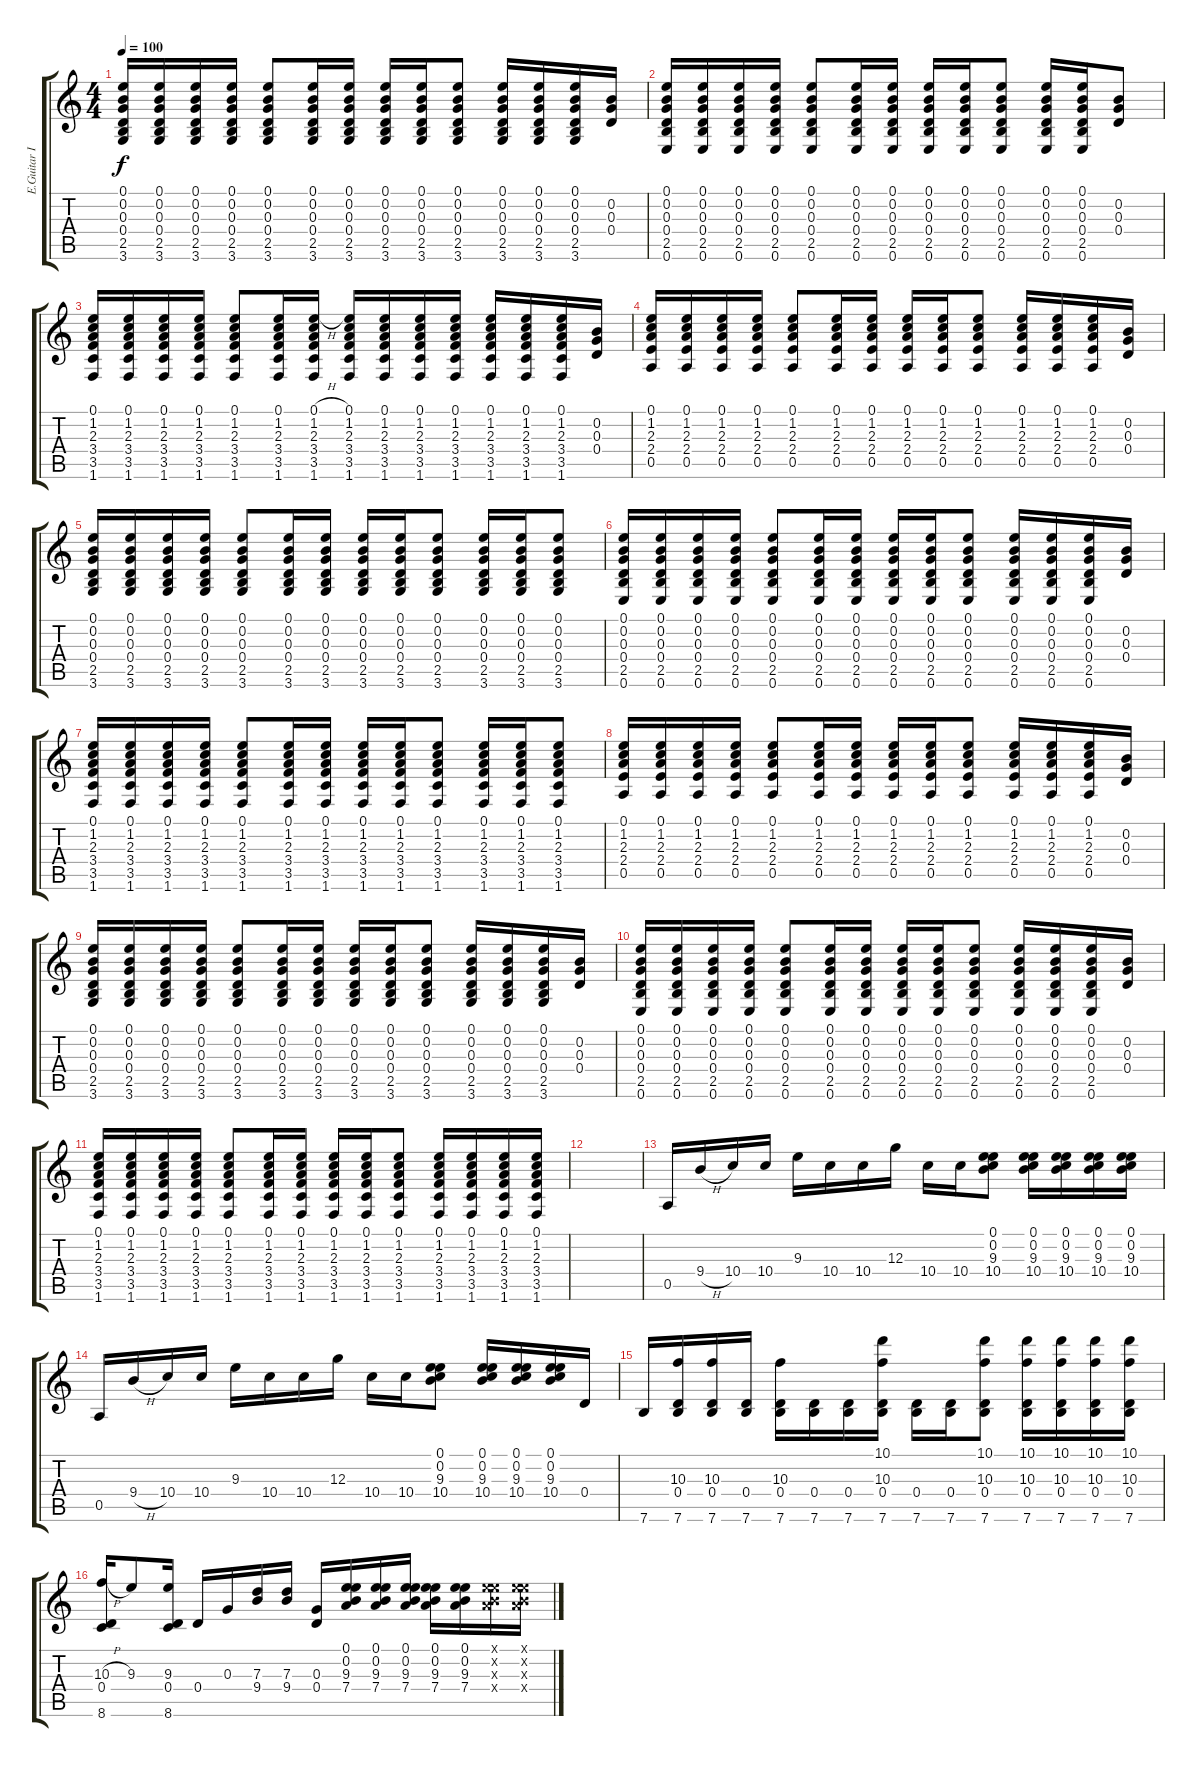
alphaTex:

\track ("E.Guitar II" "E.Guitar I") {instrument electricguitarjazz}
\staff {score tabs}
\tuning (E4 B3 G3 D3 A2 E2) {hide}
\ts (4 4)
\tempo 100
\clef g2
\ks c
(0.1 0.2 0.3 0.4 2.5 3.6).16{dy f} (0.1 0.2 0.3 0.4 2.5 3.6).16 (0.1 0.2 0.3 0.4 2.5 3.6).16 (0.1 0.2 0.3 0.4 2.5 3.6).16 (0.1 0.2 0.3 0.4 2.5 3.6).8 (0.1 0.2 0.3 0.4 2.5 3.6).16 (0.1 0.2 0.3 0.4 2.5 3.6).16 (0.1 0.2 0.3 0.4 2.5 3.6).16 (0.1 0.2 0.3 0.4 2.5 3.6).16 (0.1 0.2 0.3 0.4 2.5 3.6).8 (0.1 0.2 0.3 0.4 2.5 3.6).16 (0.1 0.2 0.3 0.4 2.5 3.6).16 (0.1 0.2 0.3 0.4 2.5 3.6).16 (0.2 0.3 0.4).16 |
(0.1 0.2 0.3 0.4 2.5 0.6).16 (0.1 0.2 0.3 0.4 2.5 0.6).16 (0.1 0.2 0.3 0.4 2.5 0.6).16 (0.1 0.2 0.3 0.4 2.5 0.6).16 (0.1 0.2 0.3 0.4 2.5 0.6).8 (0.1 0.2 0.3 0.4 2.5 0.6).16 (0.1 0.2 0.3 0.4 2.5 0.6).16 (0.1 0.2 0.3 0.4 2.5 0.6).16 (0.1 0.2 0.3 0.4 2.5 0.6).16 (0.1 0.2 0.3 0.4 2.5 0.6).8 (0.1 0.2 0.3 0.4 2.5 0.6).16 (0.1 0.2 0.3 0.4 2.5 0.6).16 (0.2 0.3 0.4).8 |
(0.1 1.2 2.3 3.4 3.5 1.6).16 (0.1 1.2 2.3 3.4 3.5 1.6).16 (0.1 1.2 2.3 3.4 3.5 1.6).16 (0.1 1.2 2.3 3.4 3.5 1.6).16 (0.1 1.2 2.3 3.4 3.5 1.6).8 (0.1 1.2 2.3 3.4 3.5 1.6).16 (0.1{h} 1.2 2.3 3.4 3.5 1.6).16 (0.1 1.2 2.3 3.4 3.5 1.6).16 (0.1 1.2 2.3 3.4 3.5 1.6).16 (0.1 1.2 2.3 3.4 3.5 1.6).16 (0.1 1.2 2.3 3.4 3.5 1.6).16 (0.1 1.2 2.3 3.4 3.5 1.6).16 (0.1 1.2 2.3 3.4 3.5 1.6).16 (0.1 1.2 2.3 3.4 3.5 1.6).16 (0.2 0.3 0.4).16 |
(0.1 1.2 2.3 2.4 0.5).16 (0.1 1.2 2.3 2.4 0.5).16 (0.1 1.2 2.3 2.4 0.5).16 (0.1 1.2 2.3 2.4 0.5).16 (0.1 1.2 2.3 2.4 0.5).8 (0.1 1.2 2.3 2.4 0.5).16 (0.1 1.2 2.3 2.4 0.5).16 (0.1 1.2 2.3 2.4 0.5).16 (0.1 1.2 2.3 2.4 0.5).16 (0.1 1.2 2.3 2.4 0.5).8 (0.1 1.2 2.3 2.4 0.5).16 (0.1 1.2 2.3 2.4 0.5).16 (0.1 1.2 2.3 2.4 0.5).16 (0.2 0.3 0.4).16 |
(0.1 0.2 0.3 0.4 2.5 3.6).16 (0.1 0.2 0.3 0.4 2.5 3.6).16 (0.1 0.2 0.3 0.4 2.5 3.6).16 (0.1 0.2 0.3 0.4 2.5 3.6).16 (0.1 0.2 0.3 0.4 2.5 3.6).8 (0.1 0.2 0.3 0.4 2.5 3.6).16 (0.1 0.2 0.3 0.4 2.5 3.6).16 (0.1 0.2 0.3 0.4 2.5 3.6).16 (0.1 0.2 0.3 0.4 2.5 3.6).16 (0.1 0.2 0.3 0.4 2.5 3.6).8 (0.1 0.2 0.3 0.4 2.5 3.6).16 (0.1 0.2 0.3 0.4 2.5 3.6).16 (0.1 0.2 0.3 0.4 2.5 3.6).8 |
(0.1 0.2 0.3 0.4 2.5 0.6).16 (0.1 0.2 0.3 0.4 2.5 0.6).16 (0.1 0.2 0.3 0.4 2.5 0.6).16 (0.1 0.2 0.3 0.4 2.5 0.6).16 (0.1 0.2 0.3 0.4 2.5 0.6).8 (0.1 0.2 0.3 0.4 2.5 0.6).16 (0.1 0.2 0.3 0.4 2.5 0.6).16 (0.1 0.2 0.3 0.4 2.5 0.6).16 (0.1 0.2 0.3 0.4 2.5 0.6).16 (0.1 0.2 0.3 0.4 2.5 0.6).8 (0.1 0.2 0.3 0.4 2.5 0.6).16 (0.1 0.2 0.3 0.4 2.5 0.6).16 (0.1 0.2 0.3 0.4 2.5 0.6).16 (0.2 0.3 0.4).16 |
(0.1 1.2 2.3 3.4 3.5 1.6).16 (0.1 1.2 2.3 3.4 3.5 1.6).16 (0.1 1.2 2.3 3.4 3.5 1.6).16 (0.1 1.2 2.3 3.4 3.5 1.6).16 (0.1 1.2 2.3 3.4 3.5 1.6).8 (0.1 1.2 2.3 3.4 3.5 1.6).16 (0.1 1.2 2.3 3.4 3.5 1.6).16 (0.1 1.2 2.3 3.4 3.5 1.6).16 (0.1 1.2 2.3 3.4 3.5 1.6).16 (0.1 1.2 2.3 3.4 3.5 1.6).8 (0.1 1.2 2.3 3.4 3.5 1.6).16 (0.1 1.2 2.3 3.4 3.5 1.6).16 (0.1 1.2 2.3 3.4 3.5 1.6).8 |
(0.1 1.2 2.3 2.4 0.5).16 (0.1 1.2 2.3 2.4 0.5).16 (0.1 1.2 2.3 2.4 0.5).16 (0.1 1.2 2.3 2.4 0.5).16 (0.1 1.2 2.3 2.4 0.5).8 (0.1 1.2 2.3 2.4 0.5).16 (0.1 1.2 2.3 2.4 0.5).16 (0.1 1.2 2.3 2.4 0.5).16 (0.1 1.2 2.3 2.4 0.5).16 (0.1 1.2 2.3 2.4 0.5).8 (0.1 1.2 2.3 2.4 0.5).16 (0.1 1.2 2.3 2.4 0.5).16 (0.1 1.2 2.3 2.4 0.5).16 (0.2 0.3 0.4).16 |
(0.1 0.2 0.3 0.4 2.5 3.6).16 (0.1 0.2 0.3 0.4 2.5 3.6).16 (0.1 0.2 0.3 0.4 2.5 3.6).16 (0.1 0.2 0.3 0.4 2.5 3.6).16 (0.1 0.2 0.3 0.4 2.5 3.6).8 (0.1 0.2 0.3 0.4 2.5 3.6).16 (0.1 0.2 0.3 0.4 2.5 3.6).16 (0.1 0.2 0.3 0.4 2.5 3.6).16 (0.1 0.2 0.3 0.4 2.5 3.6).16 (0.1 0.2 0.3 0.4 2.5 3.6).8 (0.1 0.2 0.3 0.4 2.5 3.6).16 (0.1 0.2 0.3 0.4 2.5 3.6).16 (0.1 0.2 0.3 0.4 2.5 3.6).16 (0.2 0.3 0.4).16 |
(0.1 0.2 0.3 0.4 2.5 0.6).16 (0.1 0.2 0.3 0.4 2.5 0.6).16 (0.1 0.2 0.3 0.4 2.5 0.6).16 (0.1 0.2 0.3 0.4 2.5 0.6).16 (0.1 0.2 0.3 0.4 2.5 0.6).8 (0.1 0.2 0.3 0.4 2.5 0.6).16 (0.1 0.2 0.3 0.4 2.5 0.6).16 (0.1 0.2 0.3 0.4 2.5 0.6).16 (0.1 0.2 0.3 0.4 2.5 0.6).16 (0.1 0.2 0.3 0.4 2.5 0.6).8 (0.1 0.2 0.3 0.4 2.5 0.6).16 (0.1 0.2 0.3 0.4 2.5 0.6).16 (0.1 0.2 0.3 0.4 2.5 0.6).16 (0.2 0.3 0.4).16 |
(0.1 1.2 2.3 3.4 3.5 1.6).16 (0.1 1.2 2.3 3.4 3.5 1.6).16 (0.1 1.2 2.3 3.4 3.5 1.6).16 (0.1 1.2 2.3 3.4 3.5 1.6).16 (0.1 1.2 2.3 3.4 3.5 1.6).8 (0.1 1.2 2.3 3.4 3.5 1.6).16 (0.1 1.2 2.3 3.4 3.5 1.6).16 (0.1 1.2 2.3 3.4 3.5 1.6).16 (0.1 1.2 2.3 3.4 3.5 1.6).16 (0.1 1.2 2.3 3.4 3.5 1.6).8 (0.1 1.2 2.3 3.4 3.5 1.6).16 (0.1 1.2 2.3 3.4 3.5 1.6).16 (0.1 1.2 2.3 3.4 3.5 1.6).16 (0.1 1.2 2.3 3.4 3.5 1.6).16 |
|
0.5.16 9.4{h}.16 10.4.16 10.4.16 9.3.16 10.4.16 10.4.16 12.3.16 10.4.16 10.4.16 (0.1 0.2 9.3 10.4).8 (0.1 0.2 9.3 10.4).16 (0.1 0.2 9.3 10.4).16 (0.1 0.2 9.3 10.4).16 (0.1 0.2 9.3 10.4).16 |
0.5.16 9.4{h}.16 10.4.16 10.4.16 9.3.16 10.4.16 10.4.16 12.3.16 10.4.16 10.4.16 (0.1 0.2 9.3 10.4).8 (0.1 0.2 9.3 10.4).16 (0.1 0.2 9.3 10.4).16 (0.1 0.2 9.3 10.4).16 0.4.16 |
7.6.16 (10.3 0.4 7.6).16 (10.3 0.4 7.6).16 (0.4 7.6).16 (10.3 0.4 7.6).16 (0.4 7.6).16 (0.4 7.6).16 (10.1 10.3 0.4 7.6).16 (0.4 7.6).16 (0.4 7.6).16 (10.1 10.3 0.4 7.6).8 (10.1 10.3 0.4 7.6).16 (10.1 10.3 0.4 7.6).16 (10.1 10.3 0.4 7.6).16 (10.1 10.3 0.4 7.6).16 |
(10.3{h} 0.4 8.6).16 9.3.8 (9.3 0.4 8.6).16 0.4.16 0.3.16 (7.3 9.4).16 (7.3 9.4).16 (0.3 0.4).16 (0.1 0.2 9.3 7.4).16 (0.1 0.2 9.3 7.4).16 (0.1 0.2 9.3 7.4).16 (0.1 0.2 9.3 7.4).16 (0.1 0.2 9.3 7.4).16 (0.1{x} 0.2{x} 9.3{x} 7.4{x}).16 (0.1{x} 0.2{x} 9.3{x} 7.4{x}).16
